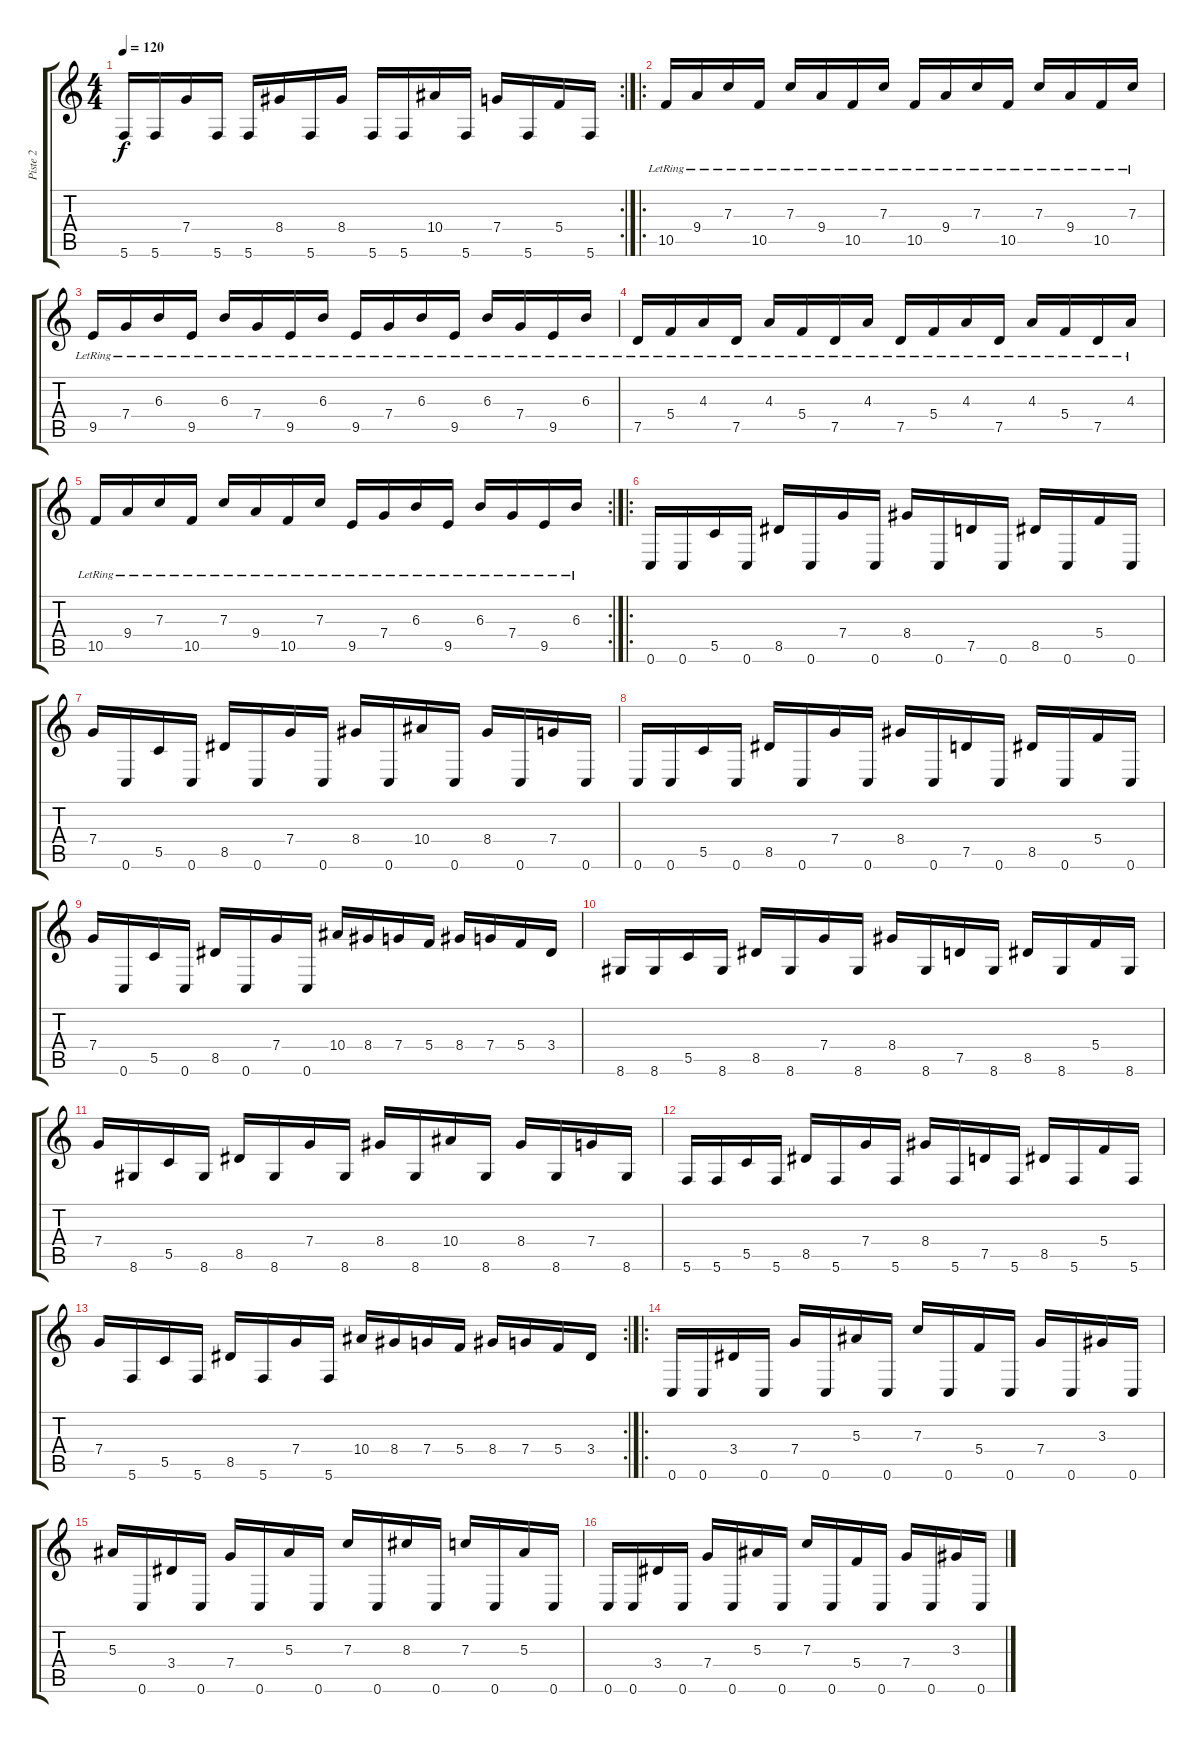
\track ("Piste 2" "Piste 2") {instrument distortionguitar}
\staff {score tabs}
\tuning (D4 A3 F3 C3 G2 C2) {hide}
\rc 2
\ts (4 4)
\tempo 120
\clef g2
\ks c
5.6.16{dy f} 5.6.16 7.4.16 5.6.16 5.6.16 8.4.16 5.6.16 8.4.16 5.6.16 5.6.16 10.4.16 5.6.16 7.4.16 5.6.16 5.4.16 5.6.16 |
\ro
10.5{lr}.16{instrument acousticguitarsteel} 9.4{lr}.16 7.3{lr}.16 10.5{lr}.16 7.3{lr}.16 9.4{lr}.16 10.5{lr}.16 7.3{lr}.16 10.5{lr}.16 9.4{lr}.16 7.3{lr}.16 10.5{lr}.16 7.3{lr}.16 9.4{lr}.16 10.5{lr}.16 7.3{lr}.16 |
9.5{lr}.16 7.4{lr}.16 6.3{lr}.16 9.5{lr}.16 6.3{lr}.16 7.4{lr}.16 9.5{lr}.16 6.3{lr}.16 9.5{lr}.16 7.4{lr}.16 6.3{lr}.16 9.5{lr}.16 6.3{lr}.16 7.4{lr}.16 9.5{lr}.16 6.3{lr}.16 |
7.5{lr}.16 5.4{lr}.16 4.3{lr}.16 7.5{lr}.16 4.3{lr}.16 5.4{lr}.16 7.5{lr}.16 4.3{lr}.16 7.5{lr}.16 5.4{lr}.16 4.3{lr}.16 7.5{lr}.16 4.3{lr}.16 5.4{lr}.16 7.5{lr}.16 4.3{lr}.16 |
\rc 2
10.5{lr}.16 9.4{lr}.16 7.3{lr}.16 10.5{lr}.16 7.3{lr}.16 9.4{lr}.16 10.5{lr}.16 7.3{lr}.16 9.5{lr}.16 7.4{lr}.16 6.3{lr}.16 9.5{lr}.16 6.3{lr}.16 7.4{lr}.16 9.5{lr}.16 6.3{lr}.16 |
\ro
0.6.16{instrument distortionguitar} 0.6.16 5.5.16 0.6.16 8.5.16 0.6.16 7.4.16 0.6.16 8.4.16 0.6.16 7.5.16 0.6.16 8.5.16 0.6.16 5.4.16 0.6.16 |
7.4.16 0.6.16 5.5.16 0.6.16 8.5.16 0.6.16 7.4.16 0.6.16 8.4.16 0.6.16 10.4.16 0.6.16 8.4.16 0.6.16 7.4.16 0.6.16 |
0.6.16 0.6.16 5.5.16 0.6.16 8.5.16 0.6.16 7.4.16 0.6.16 8.4.16 0.6.16 7.5.16 0.6.16 8.5.16 0.6.16 5.4.16 0.6.16 |
7.4.16 0.6.16 5.5.16 0.6.16 8.5.16 0.6.16 7.4.16 0.6.16 10.4.16 8.4.16 7.4.16 5.4.16 8.4.16 7.4.16 5.4.16 3.4.16 |
8.6.16 8.6.16 5.5.16 8.6.16 8.5.16 8.6.16 7.4.16 8.6.16 8.4.16 8.6.16 7.5.16 8.6.16 8.5.16 8.6.16 5.4.16 8.6.16 |
7.4.16 8.6.16 5.5.16 8.6.16 8.5.16 8.6.16 7.4.16 8.6.16 8.4.16 8.6.16 10.4.16 8.6.16 8.4.16 8.6.16 7.4.16 8.6.16 |
5.6.16 5.6.16 5.5.16 5.6.16 8.5.16 5.6.16 7.4.16 5.6.16 8.4.16 5.6.16 7.5.16 5.6.16 8.5.16 5.6.16 5.4.16 5.6.16 |
\rc 2
7.4.16 5.6.16 5.5.16 5.6.16 8.5.16 5.6.16 7.4.16 5.6.16 10.4.16 8.4.16 7.4.16 5.4.16 8.4.16 7.4.16 5.4.16 3.4.16 |
\ro
0.6.16 0.6.16 3.4.16 0.6.16 7.4.16 0.6.16 5.3.16 0.6.16 7.3.16 0.6.16 5.4.16 0.6.16 7.4.16 0.6.16 3.3.16 0.6.16 |
5.3.16 0.6.16 3.4.16 0.6.16 7.4.16 0.6.16 5.3.16 0.6.16 7.3.16 0.6.16 8.3.16 0.6.16 7.3.16 0.6.16 5.3.16 0.6.16 |
0.6.16 0.6.16 3.4.16 0.6.16 7.4.16 0.6.16 5.3.16 0.6.16 7.3.16 0.6.16 5.4.16 0.6.16 7.4.16 0.6.16 3.3.16 0.6.16
